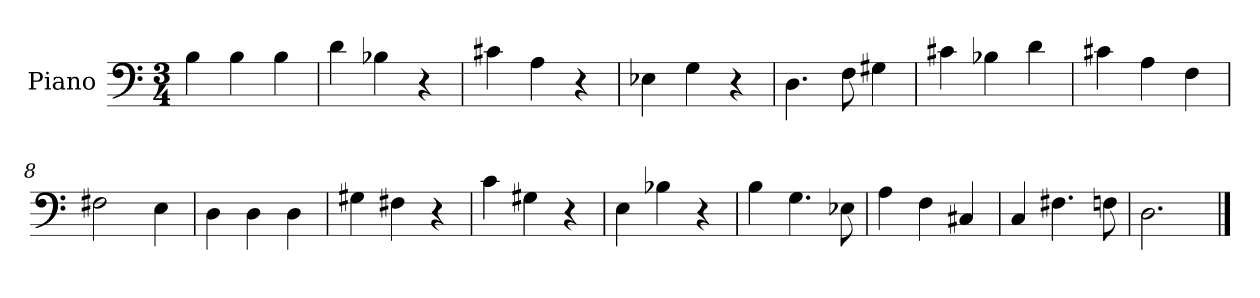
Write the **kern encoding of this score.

**kern
*part1
*staff1
*I"Piano
*I'Pno.
*clefF4
*k[]
*M3/4
*MM120
=1
4B\
4B\
4B\
=2
4d\
4B-X\
4r
=3
4c#X\
4A\
4r
=4
4E-X\
4G\
4r
=5
4.D\
8F\
4G#X\
=6
4c#X\
4B-X\
4d\
=7
4c#X\
4A\
4F\
=8
2F#X\
4E\
=9
4D\
4D\
4D\
=10
4G#X\
4F#X\
4r
=11
4c\
4G#X\
4r
!!LO:LB:g=z
=12
4E\
4B-X\
4r
=13
4B\
4.G\
8E-X\
=14
4A\
4F\
4C#X/
=15
4C/
4.F#X\
8Fn\
=16
2.D\
==
*-
